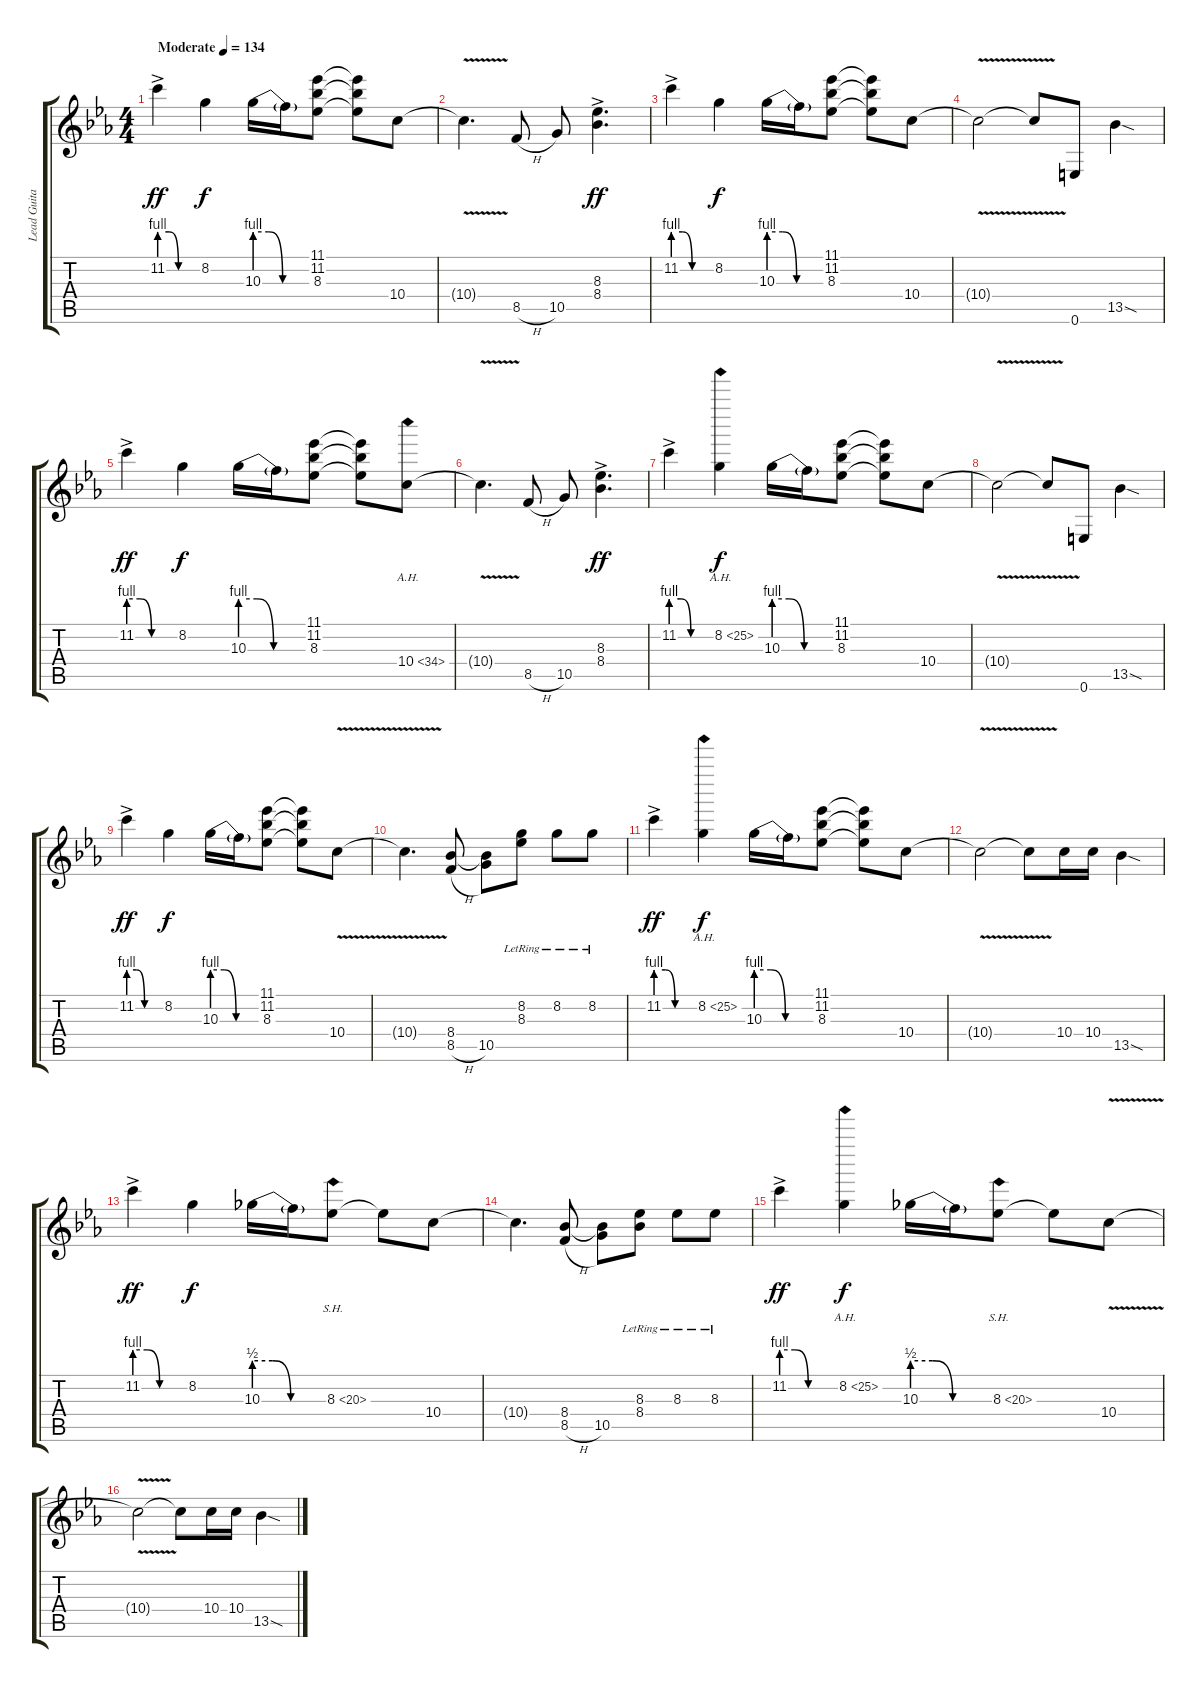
\track ("Lead Guitar" "Lead Guita") {instrument overdrivenguitar}
\staff {score tabs}
\tuning (E4 B3 G3 D3 A2 E2) {hide}
\ts (4 4)
\tempo (134 "Moderate")
\clef g2
\ks eb
11.2{be (custom 0 4 15 4 30 0 60 0) ac}.4{dy ff instrument overdrivenguitar} 8.2.4{dy f} 10.3{be (custom 0 4 15 4 30 0 60 0)}.16 10.3{t}.16 (11.1 11.2 8.3).8 (11.1{t} 11.2{t} 8.3{t}).8 10.4.8 |
10.4{v t}.4{d} 8.5{h}.8 10.5.8 (8.3{ac} 8.4{ac}).4{d dy ff} |
11.2{be (custom 0 4 15 4 30 0 60 0) ac}.4 8.2.4{dy f} 10.3{be (custom 0 4 15 4 30 0 60 0)}.16 10.3{t}.16 (11.1 11.2 8.3).8 (11.1{t} 11.2{t} 8.3{t}).8 10.4.8 |
10.4{v t}.2 10.4{t}.8 0.6.8 13.5{sod}.4 |
11.2{be (custom 0 4 15 4 30 0 60 0) ac}.4{dy ff} 8.2.4{dy f} 10.3{be (custom 0 4 15 4 30 0 60 0)}.16 10.3{t}.16 (11.1 11.2 8.3).8 (11.1{t} 11.2{t} 8.3{t}).8 10.4{ah 24}.8 |
10.4{v t}.4{d} 8.5{h}.8 10.5.8 (8.3{ac} 8.4{ac}).4{d dy ff} |
11.2{be (custom 0 4 15 4 30 0 60 0) ac}.4 8.2{ah 17}.4{dy f} 10.3{be (custom 0 4 15 4 30 0 60 0)}.16 10.3{t}.16 (11.1 11.2 8.3).8 (11.1{t} 11.2{t} 8.3{t}).8 10.4.8 |
10.4{v t}.2 10.4{t}.8 0.6.8 13.5{sod}.4 |
11.2{be (custom 0 4 15 4 30 0 60 0) ac}.4{dy ff} 8.2.4{dy f} 10.3{be (custom 0 4 15 4 30 0 60 0)}.16 10.3{t}.16 (11.1 11.2 8.3).8 (11.1{t} 11.2{t} 8.3{t}).8 10.4{v}.8 |
10.4{t}.4{d} (8.4 8.5{h}).8 (8.4{t} 10.5).8 (8.2{lr} 8.3{lr}).8 8.2{lr}.8 8.2{lr}.8 |
11.2{be (custom 0 4 15 4 30 0 60 0) ac}.4{dy ff} 8.2{ah 17}.4{dy f} 10.3{be (custom 0 4 15 4 30 0 60 0)}.16 10.3{t}.16 (11.1 11.2 8.3).8 (11.1{t} 11.2{t} 8.3{t}).8 10.4.8 |
10.4{v t}.2 10.4{t}.8 10.4.16 10.4.16 13.5{sod}.4 |
11.2{be (custom 0 4 15 4 30 0 60 0) ac}.4{dy ff} 8.2.4{dy f} 10.3{be (custom 0 2 15 2 30 0 60 0)}.16 10.3{t}.16 8.3{sh 12}.8 8.3{t}.8 10.4.8 |
10.4{t}.4{d} (8.4 8.5{h}).8 (8.4{t} 10.5).8 (8.3{lr} 8.4{lr}).8 8.3{lr}.8 8.3{lr}.8 |
11.2{be (custom 0 4 15 4 30 0 60 0) ac}.4{dy ff} 8.2{ah 17}.4{dy f} 10.3{be (custom 0 2 15 2 30 0 60 0)}.16 10.3{t}.16 8.3{sh 12}.8 8.3{t}.8 10.4{v}.8 |
10.4{t}.2 10.4{t}.8 10.4.16 10.4.16 13.5{sod}.4
